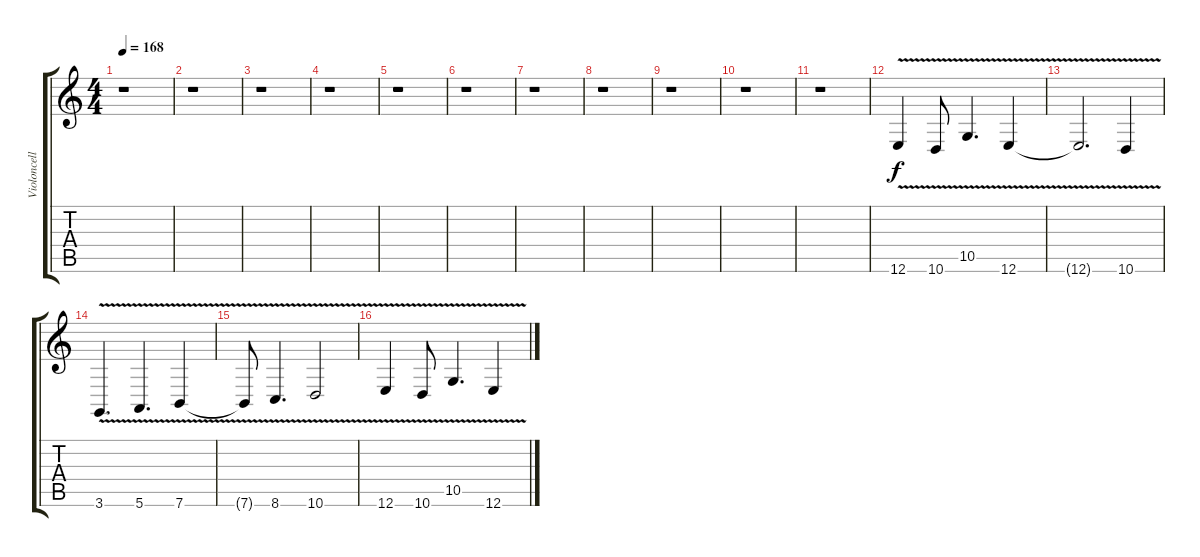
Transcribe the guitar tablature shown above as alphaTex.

\track ("Violoncello" "Violoncell") {instrument cello}
\staff {score tabs}
\tuning (E4 B3 G3 D3 A2 E2) {hide}
\ts (4 4)
\tempo 168
\clef g2
\ks c
r.1{dy f} |
r.1 |
r.1 |
r.1 |
r.1 |
r.1 |
r.1 |
r.1 |
r.1 |
r.1 |
r.1 |
12.6{v}.4 10.6{v}.8 10.5{v}.4{d} 12.6{v}.4 |
12.6{v t}.2{d} 10.6{v}.4 |
3.6{v}.4{d} 5.6{v}.4{d} 7.6{v}.4 |
7.6{v t}.8 8.6{v}.4{d} 10.6{v}.2 |
12.6{v}.4 10.6{v}.8 10.5{v}.4{d} 12.6{v}.4
